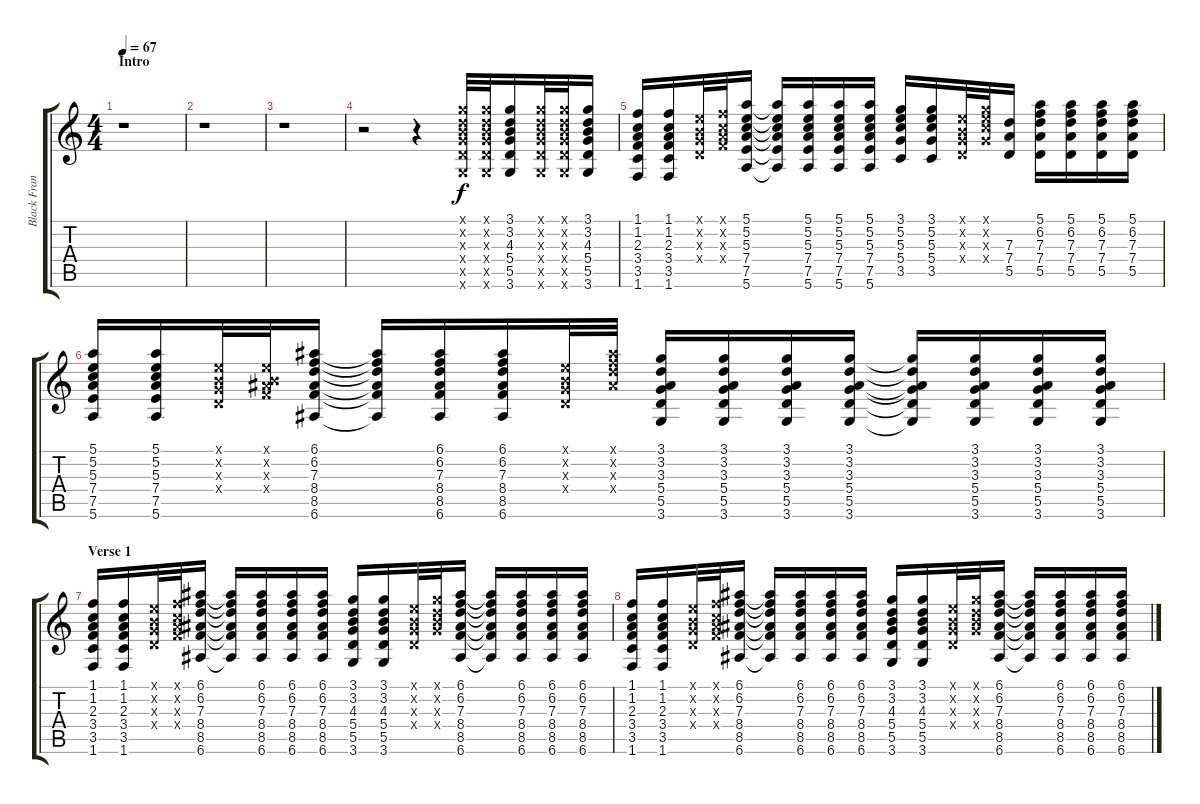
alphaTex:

\track ("Black Francis (Rythm Guitar + Vocals)" "Black Fran") {instrument electricguitarclean}
\staff {score tabs}
\tuning (E4 B3 G3 D3 A2 E2) {hide}
\ts (4 4)
\section ("" "Intro")
\tempo 67
\clef g2
\ks c
r.1{dy f instrument electricguitarclean} |
r.1 |
r.1 |
r.2 r.4 (3.1{x} 3.2{x} 4.3{x} 5.4{x} 5.5{x} 3.6{x}).32 (3.1{x} 3.2{x} 4.3{x} 5.4{x} 5.5{x} 3.6{x}).32 (3.1 3.2 4.3 5.4 5.5 3.6).16 (3.1{x} 3.2{x} 4.3{x} 5.4{x} 5.5{x} 3.6{x}).32 (3.1{x} 3.2{x} 4.3{x} 5.4{x} 5.5{x} 3.6{x}).32 (3.1 3.2 4.3 5.4 5.5 3.6).16 |
(1.1 1.2 2.3 3.4 3.5 1.6).16 (1.1 1.2 2.3 3.4 3.5 1.6).16 (0.1{x} 0.2{x} 0.3{x} 0.4{x}).32 (1.1{x} 1.2{x} 2.3{x} 3.4{x}).32 (5.1 5.2 5.3 7.4 7.5 5.6).16 (5.1{t} 5.2{t} 5.3{t} 7.4{t} 7.5{t} 5.6{t}).16 (5.1 5.2 5.3 7.4 7.5 5.6).16 (5.1 5.2 5.3 7.4 7.5 5.6).16 (5.1 5.2 5.3 7.4 7.5 5.6).16 (3.1 5.2 5.3 5.4 3.5).16 (3.1 5.2 5.3 5.4 3.5).16 (0.1{x} 0.2{x} 0.3{x} 0.4{x}).32 (3.1{x} 5.2{x} 5.3{x} 5.4{x}).32 (7.3 7.4 5.5).16 (5.1 6.2 7.3 7.4 5.5).16 (5.1 6.2 7.3 7.4 5.5).16 (5.1 6.2 7.3 7.4 5.5).16 (5.1 6.2 7.3 7.4 5.5).16 |
(5.1 5.2 5.3 7.4 7.5 5.6).16 (5.1 5.2 5.3 7.4 7.5 5.6).16 (0.1{x} 0.2{x} 0.3{x} 0.4{x}).32 (0.1{x} 0.2{x} 3.3{x} 3.4{x}).32 (6.1 6.2 7.3 8.4 8.5 6.6).16 (6.1{t} 6.2{t} 7.3{t} 8.4{t} 8.5{t} 6.6{t}).16 (6.1 6.2 7.3 8.4 8.5 6.6).16 (6.1 6.2 7.3 8.4 8.5 6.6).16 (0.1{x} 0.2{x} 0.3{x} 0.4{x}).32 (6.1{x} 6.2{x} 7.3{x} 8.4{x}).32 (3.1 3.2 3.3 5.4 5.5 3.6).16 (3.1 3.2 3.3 5.4 5.5 3.6).16 (3.1 3.2 3.3 5.4 5.5 3.6).16 (3.1 3.2 3.3 5.4 5.5 3.6).16 (3.1{t} 3.2{t} 3.3{t} 5.4{t} 5.5{t} 3.6{t}).16 (3.1 3.2 3.3 5.4 5.5 3.6).16 (3.1 3.2 3.3 5.4 5.5 3.6).16 (3.1 3.2 3.3 5.4 5.5 3.6).16 |
\section ("" "Verse 1")
(1.1 1.2 2.3 3.4 3.5 1.6).16 (1.1 1.2 2.3 3.4 3.5 1.6).16 (0.1{x} 0.2{x} 0.3{x} 0.4{x}).32 (1.1{x} 1.2{x} 2.3{x} 3.4{x}).32 (6.1 6.2 7.3 8.4 8.5 6.6).16 (6.1{t} 6.2{t} 7.3{t} 8.4{t} 8.5{t} 6.6{t}).16 (6.1 6.2 7.3 8.4 8.5 6.6).16 (6.1 6.2 7.3 8.4 8.5 6.6).16 (6.1 6.2 7.3 8.4 8.5 6.6).16 (3.1 3.2 4.3 5.4 5.5 3.6).16 (3.1 3.2 4.3 5.4 5.5 3.6).16 (0.1{x} 0.2{x} 0.3{x} 0.4{x}).32 (3.1{x} 3.2{x} 4.3{x} 5.4{x}).32 (6.1 6.2 7.3 8.4 8.5 6.6).16 (6.1{t} 6.2{t} 7.3{t} 8.4{t} 8.5{t} 6.6{t}).16 (6.1 6.2 7.3 8.4 8.5 6.6).16 (6.1 6.2 7.3 8.4 8.5 6.6).16 (6.1 6.2 7.3 8.4 8.5 6.6).16 |
(1.1 1.2 2.3 3.4 3.5 1.6).16 (1.1 1.2 2.3 3.4 3.5 1.6).16 (0.1{x} 0.2{x} 0.3{x} 0.4{x}).32 (1.1{x} 1.2{x} 2.3{x} 3.4{x}).32 (6.1 6.2 7.3 8.4 8.5 6.6).16 (6.1{t} 6.2{t} 7.3{t} 8.4{t} 8.5{t} 6.6{t}).16 (6.1 6.2 7.3 8.4 8.5 6.6).16 (6.1 6.2 7.3 8.4 8.5 6.6).16 (6.1 6.2 7.3 8.4 8.5 6.6).16 (3.1 3.2 4.3 5.4 5.5 3.6).16 (3.1 3.2 4.3 5.4 5.5 3.6).16 (0.1{x} 0.2{x} 0.3{x} 0.4{x}).32 (3.1{x} 3.2{x} 4.3{x} 5.4{x}).32 (6.1 6.2 7.3 8.4 8.5 6.6).16 (6.1{t} 6.2{t} 7.3{t} 8.4{t} 8.5{t} 6.6{t}).16 (6.1 6.2 7.3 8.4 8.5 6.6).16 (6.1 6.2 7.3 8.4 8.5 6.6).16 (6.1 6.2 7.3 8.4 8.5 6.6).16
